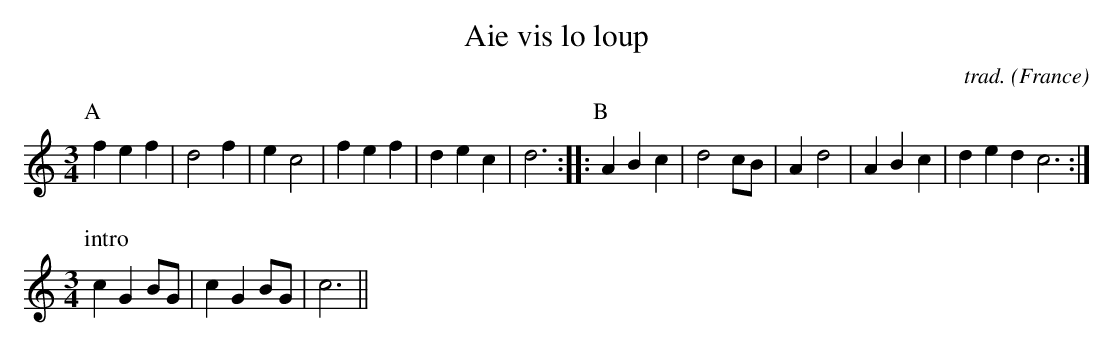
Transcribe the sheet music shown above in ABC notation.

X:1
T:Aie vis lo loup
C:trad.
O:France
M:none
L:1/4
K:C
P:A
M:3/4
fef | d2f | ec2 | fef | dec | d3 :||: \
P:B
ABc | d2c/B/ | Ad2 | ABc | ded c3 :|
P:intro
M:3/4
cGB/G/ | cGB/G/ | c3 ||
